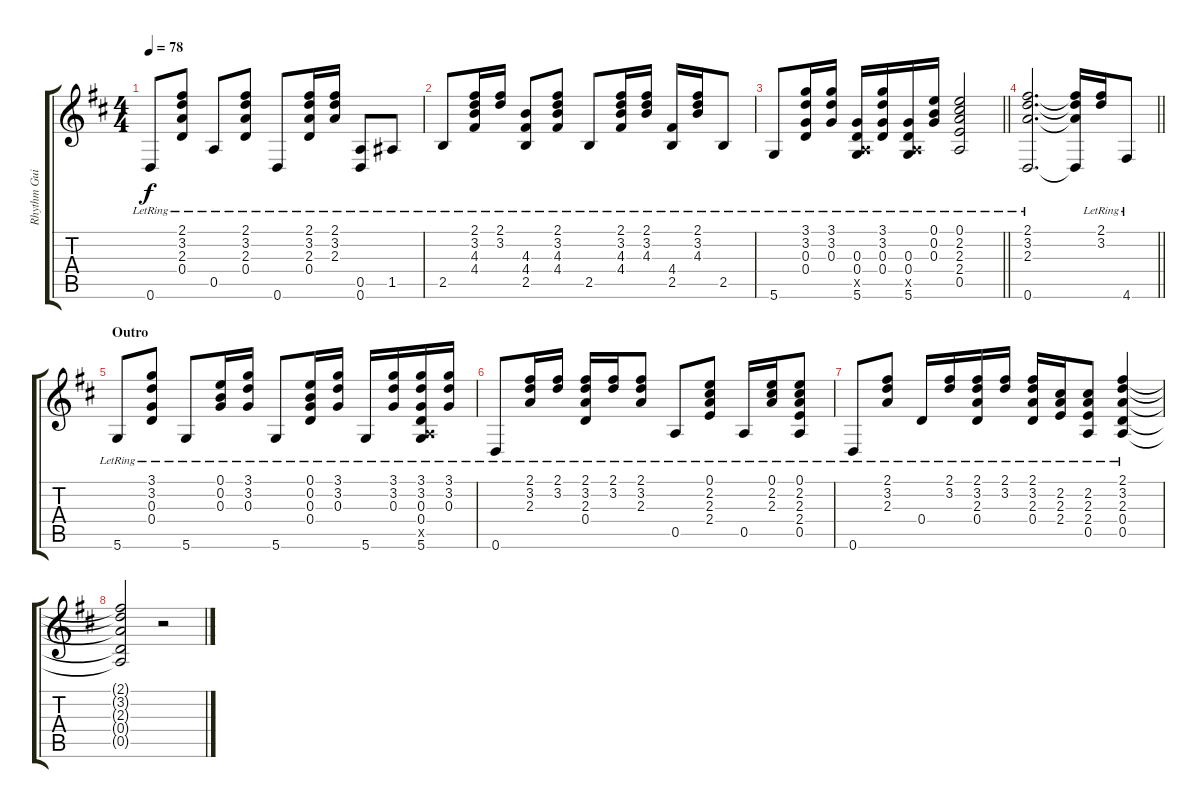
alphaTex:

\track ("Rhythm Guitar" "Rhythm Gui") {instrument acousticguitarsteel}
\staff {score tabs}
\tuning (E4 B3 G3 D3 A2 D2) {hide}
\ts (4 4)
\tempo 78
\clef g2
\ks d
0.6{lr}.8{dy f} (2.1{lr} 3.2{lr} 2.3{lr} 0.4{lr}).8 0.5{lr}.8 (2.1{lr} 3.2{lr} 2.3{lr} 0.4{lr}).8 0.6{lr}.8 (2.1{lr} 3.2{lr} 2.3{lr} 0.4{lr}).16 (2.1{lr} 3.2{lr} 2.3{lr}).16 (0.5{lr} 0.6{lr}).8 1.5{lr}.8 |
2.5{lr}.8 (2.1{lr} 3.2{lr} 4.3{lr} 4.4{lr}).16 (2.1{lr} 3.2{lr}).16 (4.3{lr} 4.4{lr} 2.5{lr}).8 (2.1{lr} 3.2{lr} 4.3{lr} 4.4{lr}).8 2.5{lr}.8 (2.1{lr} 3.2{lr} 4.3{lr} 4.4{lr}).16 (2.1{lr} 3.2{lr} 4.3{lr}).16 (4.4{lr} 2.5{lr}).16 (2.1{lr} 3.2{lr} 4.3{lr}).16 2.5{lr}.8 |
\barLineRight lightlight
5.6{lr}.8 (3.1{lr} 3.2{lr} 0.3{lr} 0.4{lr}).16 (3.1{lr} 3.2{lr} 0.3{lr}).16 (0.3{lr} 0.4{lr} 0.5{x} 5.6{lr}).16 (3.1{lr} 3.2{lr} 0.3{lr} 0.4{lr}).16 (0.3{lr} 0.4{lr} 0.5{x} 5.6{lr}).16 (0.1{lr} 0.2{lr} 0.3{lr}).16 (0.1{lr} 2.2{lr} 2.3{lr} 2.4{lr} 0.5{lr}).2 |
\barLineRight lightlight
(2.1{lr} 3.2{lr} 2.3{lr} 0.6{lr}).2{d} (2.1{t} 3.2{t} 2.3{t} 0.6{t}).16 (2.1{lr} 3.2{lr}).16 4.6{lr}.8 |
\section ("" "Outro")
5.6{lr}.8 (3.1{lr} 3.2{lr} 0.3{lr} 0.4{lr}).8 5.6{lr}.8 (0.1{lr} 0.2{lr} 0.3{lr}).16 (3.1{lr} 3.2{lr} 0.3{lr}).16 5.6{lr}.8 (0.1{lr} 0.2{lr} 0.3{lr} 0.4{lr}).16 (3.1{lr} 3.2{lr} 0.3{lr}).16 5.6{lr}.16 (3.1{lr} 3.2{lr} 0.3{lr}).16 (3.1{lr} 3.2{lr} 0.3{lr} 0.4{lr} 0.5{x} 5.6{lr}).16 (3.1{lr} 3.2{lr} 0.3{lr}).16 |
0.6{lr}.8 (2.1{lr} 3.2{lr} 2.3{lr}).16 (2.1{lr} 3.2{lr}).16 (2.1{lr} 3.2{lr} 2.3{lr} 0.4{lr}).16 (2.1{lr} 3.2{lr}).16 (2.1{lr} 3.2{lr} 2.3{lr}).8 0.5{lr}.8 (0.1{lr} 2.2{lr} 2.3{lr} 2.4{lr}).8 0.5{lr}.16 (0.1{lr} 2.2{lr} 2.3{lr}).16 (0.1{lr} 2.2{lr} 2.3{lr} 2.4{lr} 0.5{lr}).8 |
0.6{lr}.8 (2.1{lr} 3.2{lr} 2.3{lr}).8 0.4{lr}.16 (2.1{lr} 3.2{lr}).16 (2.1{lr} 3.2{lr} 2.3{lr} 0.4{lr}).16 (2.1{lr} 3.2{lr}).16 (2.1{lr} 3.2{lr} 2.3{lr} 0.4{lr}).16 (2.2{lr} 2.3{lr} 2.4{lr}).16 (2.2{lr} 2.3{lr} 2.4{lr} 0.5{lr}).8 (2.1{lr} 3.2{lr} 2.3{lr} 0.4{lr} 0.5{lr}).4 |
(2.1{t} 3.2{t} 2.3{t} 0.4{t} 0.5{t}).2 r.2
